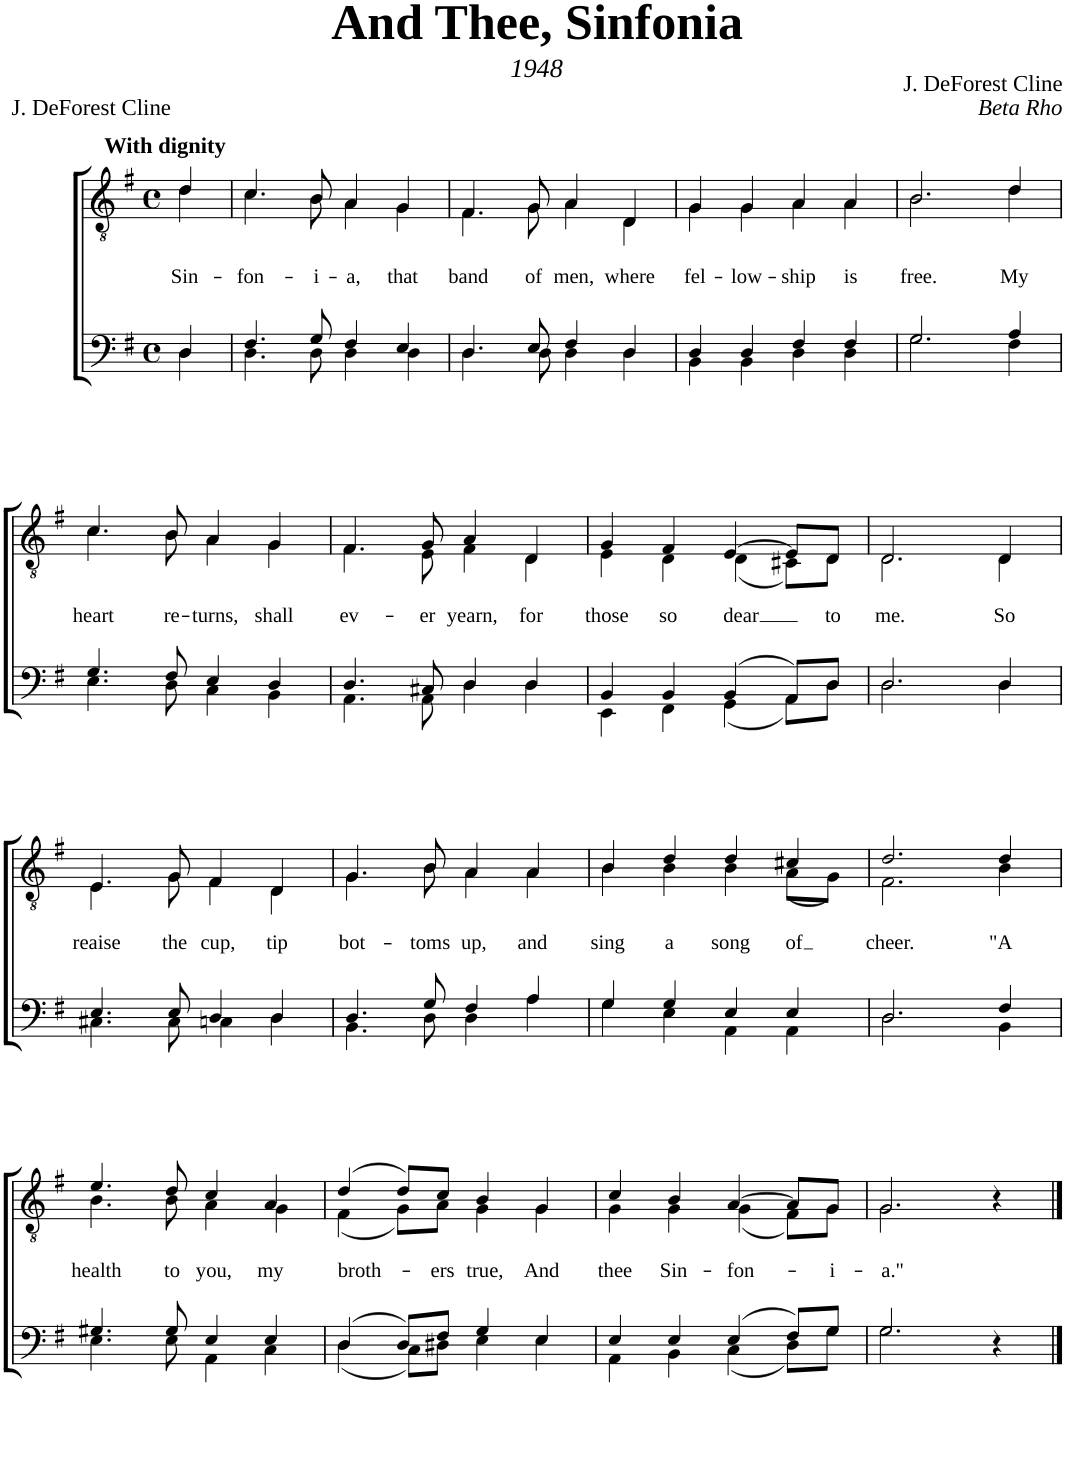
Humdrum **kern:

**kern	**kern	**text
*part1	*part1	*part1
*staff2	*staff1	*staff1
*I"Piano	*	*
*I'Pno	*	*
*clefF4	*clefGv2	*
*k[f#]	*k[f#]	*
*M4/4	*M4/4	*
*met(c)	*met(c)	*
=	=	=
*^	*	*
!	!	!LO:TX:a:B:t=With dignity	!
!	!	!	!LO:LY:b
*	*	*^	*
4D/	4D\	4d/	4d\	Sin-
=1	=1	=1	=1	=1
!	!	!	!	!LO:LY:b
4.F#/	4.D\	4.c/	4.c\	-fon-
!	!	!	!	!LO:LY:b
8G/	8D\	8B/	8B\	-i-
!	!	!	!	!LO:LY:b
4F#/	4D\	4A/	4A\	-a,
!	!	!	!	!LO:LY:b
4E/	4D\	4G/	4G\	that
=2	=2	=2	=2	=2
!	!	!	!	!LO:LY:b
4.D/	4.D\	4.F#/	4.F#\	band
!	!	!	!	!LO:LY:b
8E/	8D\	8G/	8G\	of
!	!	!	!	!LO:LY:b
4F#/	4D\	4A/	4A\	men,
!	!	!	!	!LO:LY:b
4D/	4D\	4D/	4D\	where
=3	=3	=3	=3	=3
!	!	!	!	!LO:LY:b
4D/	4BB\	4G/	4G\	fel-
!	!	!	!	!LO:LY:b
4D/	4BB\	4G/	4G\	-low-
!	!	!	!	!LO:LY:b
4F#/	4D\	4A/	4A\	-ship
!	!	!	!	!LO:LY:b
4F#/	4D\	4A/	4A\	is
=4	=4	=4	=4	=4
!	!	!	!	!LO:LY:b
2.G/	2.G\	2.B/	2.B\	free.
!	!	!	!	!LO:LY:b
4A/	4F#\	4d/	4d\	My
!!LO:LB:g=z	!!
=5	=5	=5	=5	=5
!	!	!	!	!LO:LY:b
4.G/	4.E\	4.c/	4.c\	heart
!	!	!	!	!LO:LY:b
8F#/	8D\	8B/	8B\	re-
!	!	!	!	!LO:LY:b
4E/	4C\	4A/	4A\	-turns,
!	!	!	!	!LO:LY:b
4D/	4BB\	4G/	4G\	shall
=6	=6	=6	=6	=6
!	!	!	!	!LO:LY:b
4.D/	4.AA\	4.F#/	4.F#\	ev-
!	!	!	!	!LO:LY:b
8C#X/	8AA\	8G/	8E\	-er
!	!	!	!	!LO:LY:b
4D/	4D\	4A/	4F#\	yearn,
!	!	!	!	!LO:LY:b
4D/	4D\	4D/	4D\	for
=7	=7	=7	=7	=7
!	!	!	!	!LO:LY:b
4BB/	4EE\	4G/	4E\	those
!	!	!	!	!LO:LY:b
4BB/	4FF#\	4F#/	4D\	so
!	!	!	!	!LO:LY:b
4BB/	4GG\	[4E/	(4D\	dear
8AA/L	8AA\L	8E/L]	8C#X\L)	.
!	!	!	!	!LO:LY:b
8D/J	8D\J	8D/J	8D\J	to
=8	=8	=8	=8	=8
!	!	!	!	!LO:LY:b
2.D/	2.D\	2.D/	2.D\	me.
!	!	!	!	!LO:LY:b
4D/	4D\	4D/	4D\	So
!!LO:LB:g=z	!!
=9	=9	=9	=9	=9
!	!	!	!	!LO:LY:b
4.E/	4.C#X\	4.E/	4.E\	reaise
!	!	!	!	!LO:LY:b
8E/	8C#\	8G/	8G\	the
!	!	!	!	!LO:LY:b
4D/	4Cn\	4F#/	4F#\	cup,
!	!	!	!	!LO:LY:b
4D/	4D\	4D/	4D\	tip
=10	=10	=10	=10	=10
!	!	!	!	!LO:LY:b
4.D/	4.BB\	4.G/	4.G\	bot-
!	!	!	!	!LO:LY:b
8G/	8D\	8B/	8B\	-toms
!	!	!	!	!LO:LY:b
4F#/	4D\	4A/	4A\	up,
!	!	!	!	!LO:LY:b
4A/	4A\	4A/	4A\	and
=11	=11	=11	=11	=11
!	!	!	!	!LO:LY:b
4G/	4G\	4B/	4B\	sing
!	!	!	!	!LO:LY:b
4G/	4E\	4d/	4B\	a
!	!	!	!	!LO:LY:b
4E/	4AA\	4d/	4B\	song
!	!	!	!	!LO:LY:b
4E/	4AA\	4c#X/	(8A\L	of
.	.	.	8G\J)	.
=12	=12	=12	=12	=12
!	!	!	!	!LO:LY:b
2.D/	2.D\	2.d/	2.F#\	cheer.
!	!	!	!	!LO:LY:b
4F#/	4BB\	4d/	4B\	"A
!!LO:LB:g=z	!!
=13	=13	=13	=13	=13
!	!	!	!	!LO:LY:b
4.G#X/	4.E\	4.e/	4.B\	health
!	!	!	!	!LO:LY:b
8G#/	8E\	8d/	8B\	to
!	!	!	!	!LO:LY:b
4E/	4AA\	4c/	4A\	you,
!	!	!	!	!LO:LY:b
4E/	4C\	4A/	4G\	my
=14	=14	=14	=14	=14
!	!	!	!	!LO:LY:b
4D/	4D\	(4d/	(4F#\	broth-
8D/L	8C\L	8d/L)	8G\L)	.
!	!	!	!	!LO:LY:b
8F#/J	8D#X\J	8c/J	8A\J	-ers
!	!	!	!	!LO:LY:b
4G/	4E\	4B/	4G\	true,
!	!	!	!	!LO:LY:b
4E/	4E\	4G/	4G\	And
=15	=15	=15	=15	=15
!	!	!	!	!LO:LY:b
4E/	4AA\	4c/	4G\	thee
!	!	!	!	!LO:LY:b
4E/	4BB\	4B/	4G\	Sin-
!	!	!	!	!LO:LY:b
4E/	4C\	[4A/	(4G\	-fon-
8F#/L	8D\L	8A/L]	8F#\L)	.
!	!	!	!	!LO:LY:b
8G/J	8G\J	8G/J	8G\J	-i-
=16	=16	=16	=16	=16
!	!	!	!	!LO:LY:b
2.G/	2.G\	2.G/	2.G\	-a."
4r	4ryy	4r	4ryy	.
*v	*v	*	*	*
*	*v	*v	*
==	==	==
*-	*-	*-
